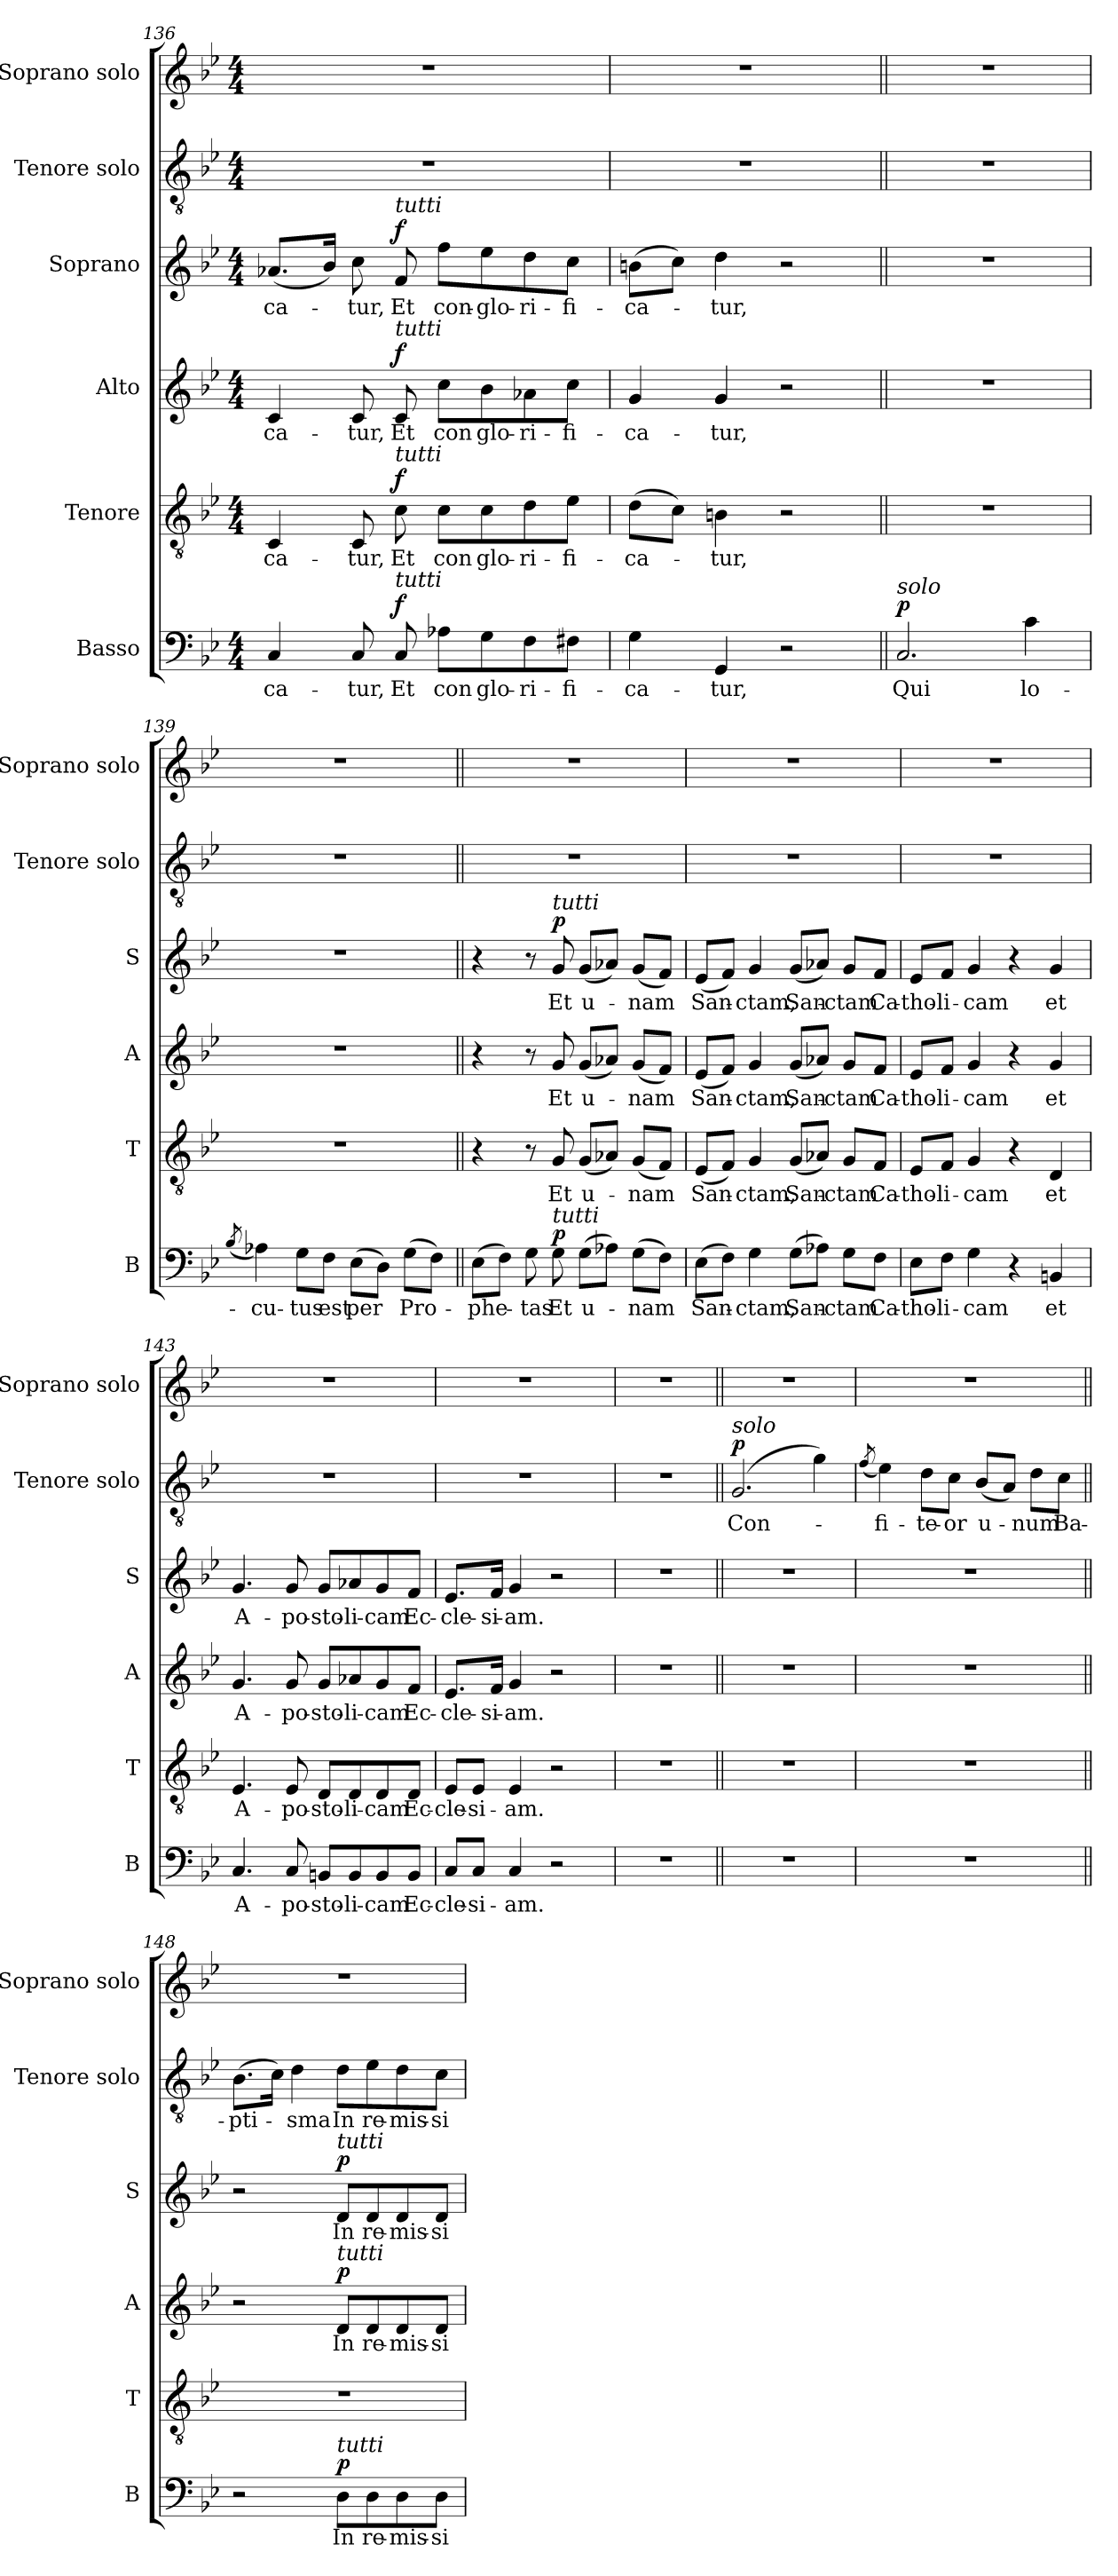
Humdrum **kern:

**kern	**text	**dynam	**kern	**text	**dynam	**kern	**text	**dynam	**kern	**text	**dynam	**kern	**text	**dynam	**kern
*part6	*part6	*part6	*part5	*part5	*part5	*part4	*part4	*part4	*part3	*part3	*part3	*part2	*part2	*part2	*part1
*staff6	*staff6	*staff6	*staff5	*staff5	*staff5	*staff4	*staff4	*staff4	*staff3	*staff3	*staff3	*staff2	*staff2	*staff2	*staff1
*I"Basso	*	*	*I"Tenore	*	*	*I"Alto	*	*	*I"Soprano	*	*	*I"Tenore solo	*	*	*I"Soprano solo
*I'B	*	*	*I'T	*	*	*I'A	*	*	*I'S	*	*	*I'Tenore solo	*	*	*I'Soprano solo
!!LO:LB:g=z
*clefF4	*	*	*clefGv2	*	*	*clefG2	*	*	*clefG2	*	*	*clefGv2	*	*	*clefG2
*k[b-e-]	*	*	*k[b-e-]	*	*	*k[b-e-]	*	*	*k[b-e-]	*	*	*k[b-e-]	*	*	*k[b-e-]
*g:	*	*	*g:	*	*	*g:	*	*	*g:	*	*	*g:	*	*	*g:
*M4/4	*	*	*M4/4	*	*	*M4/4	*	*	*M4/4	*	*	*M4/4	*	*	*M4/4
=136	=136	=136	=136	=136	=136	=136	=136	=136	=136	=136	=136	=136	=136	=136	=136
4C/	-ca-	.	4C/	-ca-	.	4c/	-ca-	.	(<8.a-X/L	-ca-	.	1r	.	.	1r
.	.	.	.	.	.	.	.	.	16b-/Jk)	.	.	.	.	.	.
8C/	-tur,	.	8C/	-tur,	.	8c/	-tur,	.	8cc\	-tur,	.	.	.	.	.
!	!	!	!	!	!	!	!	!	!LO:TX:a:i:t=tutti	!	!	!	!	!	!
!	!	!	!	!	!	!LO:TX:a:i:t=tutti	!	!	!	!	!	!	!	!	!
!	!	!	!LO:TX:a:i:t=tutti	!	!	!	!	!	!	!	!	!	!	!	!
!LO:TX:a:i:t=tutti	!	!	!	!	!	!	!	!	!	!	!	!	!	!	!
!	!	!LO:DY:a	!	!	!LO:DY:a	!	!	!LO:DY:a	!	!	!LO:DY:a	!	!	!	!
8C/	Et	f	8c\	Et	f	8c/	Et	f	8f/	Et	f	.	.	.	.
8A-X\L	con	.	8c\L	con	.	8cc\L	con	.	8ff\L	con-	.	.	.	.	.
8G\	glo-	.	8c\	glo-	.	8b-\	glo-	.	8ee-\	-glo-	.	.	.	.	.
8F\	-ri-	.	8d\	-ri-	.	8a-X\	-ri-	.	8dd\	-ri-	.	.	.	.	.
8F#X\J	-fi-	.	8e-\J	-fi-	.	8cc\J	-fi-	.	8cc\J	-fi-	.	.	.	.	.
=137	=137	=137	=137	=137	=137	=137	=137	=137	=137	=137	=137	=137	=137	=137	=137
4G\	-ca-	.	(>8d\L	-ca-	.	4g/	-ca-	.	(>8bn\L	-ca-	.	1r	.	.	1r
.	.	.	8c\J)	.	.	.	.	.	8cc\J)	.	.	.	.	.	.
4GG/	-tur,	.	4Bn\	-tur,	.	4g/	-tur,	.	4dd\	-tur,	.	.	.	.	.
2r	.	.	2r	.	.	2r	.	.	2r	.	.	.	.	.	.
=138||	=138||	=138||	=138||	=138||	=138||	=138||	=138||	=138||	=138||	=138||	=138||	=138||	=138||	=138||	=138||
!LO:TX:a:i:t=solo	!	!	!	!	!	!	!	!	!	!	!	!	!	!	!
!	!	!LO:DY:a	!	!	!	!	!	!	!	!	!	!	!	!	!
2.C/	Qui	p	1r	.	.	1r	.	.	1r	.	.	1r	.	.	1r
4c\	lo-	.	.	.	.	.	.	.	.	.	.	.	.	.	.
=139	=139	=139	=139	=139	=139	=139	=139	=139	=139	=139	=139	=139	=139	=139	=139
(<8qB-/	.	.	.	.	.	.	.	.	.	.	.	.	.	.	.
4A-X\)	-cu-	.	1r	.	.	1r	.	.	1r	.	.	1r	.	.	1r
8G\L	-tus	.	.	.	.	.	.	.	.	.	.	.	.	.	.
8F\J	est	.	.	.	.	.	.	.	.	.	.	.	.	.	.
(>8E-\L	per	.	.	.	.	.	.	.	.	.	.	.	.	.	.
8D\J)	.	.	.	.	.	.	.	.	.	.	.	.	.	.	.
(>8G\L	Pro-	.	.	.	.	.	.	.	.	.	.	.	.	.	.
8F\J)	.	.	.	.	.	.	.	.	.	.	.	.	.	.	.
!!LO:LB:g=z
=140||	=140||	=140||	=140||	=140||	=140||	=140||	=140||	=140||	=140||	=140||	=140||	=140||	=140||	=140||	=140||
(>8E-\L	-phe-	.	4r	.	.	4r	.	.	4r	.	.	1r	.	.	1r
8F\J)	.	.	.	.	.	.	.	.	.	.	.	.	.	.	.
8G\	-tas	.	8r	.	.	8r	.	.	8r	.	.	.	.	.	.
!	!	!	!	!	!	!	!	!	!LO:TX:a:i:t=tutti	!	!	!	!	!	!
!LO:TX:a:i:t=tutti	!	!	!	!	!	!	!	!	!	!	!	!	!	!	!
!	!	!LO:DY:a	!	!	!	!	!	!	!	!	!LO:DY:a	!	!	!	!
8G\	Et	p	8G/	Et	.	8g/	Et	.	8g/	Et	p	.	.	.	.
(>8G\L	u-	.	(<8G/L	u-	.	(<8g/L	u-	.	(<8g/L	u-	.	.	.	.	.
8A-X\J)	.	.	8A-X/J)	.	.	8a-X/J)	.	.	8a-X/J)	.	.	.	.	.	.
(>8G\L	-nam	.	(<8G/L	-nam	.	(<8g/L	-nam	.	(<8g/L	-nam	.	.	.	.	.
8F\J)	.	.	8F/J)	.	.	8f/J)	.	.	8f/J)	.	.	.	.	.	.
=141	=141	=141	=141	=141	=141	=141	=141	=141	=141	=141	=141	=141	=141	=141	=141
(>8E-\L	San-	.	(<8E-/L	San-	.	(<8e-/L	San-	.	(<8e-/L	San-	.	1r	.	.	1r
8F\J)	.	.	8F/J)	.	.	8f/J)	.	.	8f/J)	.	.	.	.	.	.
4G\	-ctam,	.	4G/	-ctam,	.	4g/	-ctam,	.	4g/	-ctam,	.	.	.	.	.
(>8G\L	San-	.	(<8G/L	San-	.	(<8g/L	San-	.	(<8g/L	San-	.	.	.	.	.
8A-X\J)	.	.	8A-X/J)	.	.	8a-X/J)	.	.	8a-X/J)	.	.	.	.	.	.
8G\L	-ctam	.	8G/L	-ctam	.	8g/L	-ctam	.	8g/L	-ctam	.	.	.	.	.
8F\J	Ca-	.	8F/J	Ca-	.	8f/J	Ca-	.	8f/J	Ca-	.	.	.	.	.
=142	=142	=142	=142	=142	=142	=142	=142	=142	=142	=142	=142	=142	=142	=142	=142
8E-\L	-tho-	.	8E-/L	-tho-	.	8e-/L	-tho-	.	8e-/L	-tho-	.	1r	.	.	1r
8F\J	-li-	.	8F/J	-li-	.	8f/J	-li-	.	8f/J	-li-	.	.	.	.	.
4G\	-cam	.	4G/	-cam	.	4g/	-cam	.	4g/	-cam	.	.	.	.	.
4r	.	.	4r	.	.	4r	.	.	4r	.	.	.	.	.	.
4BBn/	et	.	4D/	et	.	4g/	et	.	4g/	et	.	.	.	.	.
=143	=143	=143	=143	=143	=143	=143	=143	=143	=143	=143	=143	=143	=143	=143	=143
4.C/	A-	.	4.E-/	A-	.	4.g/	A-	.	4.g/	A-	.	1r	.	.	1r
8C/	-po-	.	8E-/	-po-	.	8g/	-po-	.	8g/	-po-	.	.	.	.	.
8BBn/L	-sto-	.	8D/L	-sto-	.	8g/L	-sto-	.	8g/L	-sto-	.	.	.	.	.
8BB/	-li-	.	8D/	-li-	.	8a-X/	-li-	.	8a-X/	-li-	.	.	.	.	.
8BB/	-cam	.	8D/	-cam	.	8g/	-cam	.	8g/	-cam	.	.	.	.	.
8BB/J	Ec-	.	8D/J	Ec-	.	8f/J	Ec-	.	8f/J	Ec-	.	.	.	.	.
!!LO:PB:g=z
=144	=144	=144	=144	=144	=144	=144	=144	=144	=144	=144	=144	=144	=144	=144	=144
8C/L	-cle-	.	8E-/L	-cle-	.	8.e-/L	-cle-	.	8.e-/L	-cle-	.	1r	.	.	1r
8C/J	-si-	.	8E-/J	-si-	.	.	.	.	.	.	.	.	.	.	.
.	.	.	.	.	.	16f/Jk	-si-	.	16f/Jk	-si-	.	.	.	.	.
4C/	-am.	.	4E-/	-am.	.	4g/	-am.	.	4g/	-am.	.	.	.	.	.
2r	.	.	2r	.	.	2r	.	.	2r	.	.	.	.	.	.
=145	=145	=145	=145	=145	=145	=145	=145	=145	=145	=145	=145	=145	=145	=145	=145
1r	.	.	1r	.	.	1r	.	.	1r	.	.	1r	.	.	1r
=146||	=146||	=146||	=146||	=146||	=146||	=146||	=146||	=146||	=146||	=146||	=146||	=146||	=146||	=146||	=146||
!	!	!	!	!	!	!	!	!	!	!	!	!LO:TX:a:i:t=solo	!	!	!
!	!	!	!	!	!	!	!	!	!	!	!	!	!	!LO:DY:a	!
1r	.	.	1r	.	.	1r	.	.	1r	.	.	(>2.G/	Con-	p	1r
.	.	.	.	.	.	.	.	.	.	.	.	4g\)	.	.	.
=147	=147	=147	=147	=147	=147	=147	=147	=147	=147	=147	=147	=147	=147	=147	=147
.	.	.	.	.	.	.	.	.	.	.	.	(<8qf/	.	.	.
1r	.	.	1r	.	.	1r	.	.	1r	.	.	4e-\)	-fi-	.	1r
.	.	.	.	.	.	.	.	.	.	.	.	8d\L	-te-	.	.
.	.	.	.	.	.	.	.	.	.	.	.	8c\J	-or	.	.
.	.	.	.	.	.	.	.	.	.	.	.	(<8B-/L	u-	.	.
.	.	.	.	.	.	.	.	.	.	.	.	8A/J)	.	.	.
.	.	.	.	.	.	.	.	.	.	.	.	8d\L	-num	.	.
.	.	.	.	.	.	.	.	.	.	.	.	8c\J	Ba-	.	.
=148||	=148||	=148||	=148||	=148||	=148||	=148||	=148||	=148||	=148||	=148||	=148||	=148||	=148||	=148||	=148||
2r	.	.	1r	.	.	2r	.	.	2r	.	.	(>8.B-\L	-pti-	.	1r
.	.	.	.	.	.	.	.	.	.	.	.	16c\Jk)	.	.	.
.	.	.	.	.	.	.	.	.	.	.	.	4d\	-sma	.	.
!	!	!	!	!	!	!	!	!	!LO:TX:a:i:t=tutti	!	!	!	!	!	!
!	!	!	!	!	!	!LO:TX:a:i:t=tutti	!	!	!	!	!	!	!	!	!
!LO:TX:a:i:t=tutti	!	!	!	!	!	!	!	!	!	!	!	!	!	!	!
!	!	!LO:DY:a	!	!	!	!	!	!LO:DY:a	!	!	!LO:DY:a	!	!	!	!
8D\L	In	p	.	.	.	8d/L	In	p	8d/L	In	p	8d\L	In	.	.
8D\	re-	.	.	.	.	8d/	re-	.	8d/	re-	.	8e-\	re-	.	.
8D\	-mis-	.	.	.	.	8d/	-mis-	.	8d/	-mis-	.	8d\	-mis-	.	.
8D\J	-si-	.	.	.	.	8d/J	-si-	.	8d/J	-si-	.	8c\J	-si-	.	.
=	=	=	=	=	=	=	=	=	=	=	=	=	=	=	=
*-	*-	*-	*-	*-	*-	*-	*-	*-	*-	*-	*-	*-	*-	*-	*-
